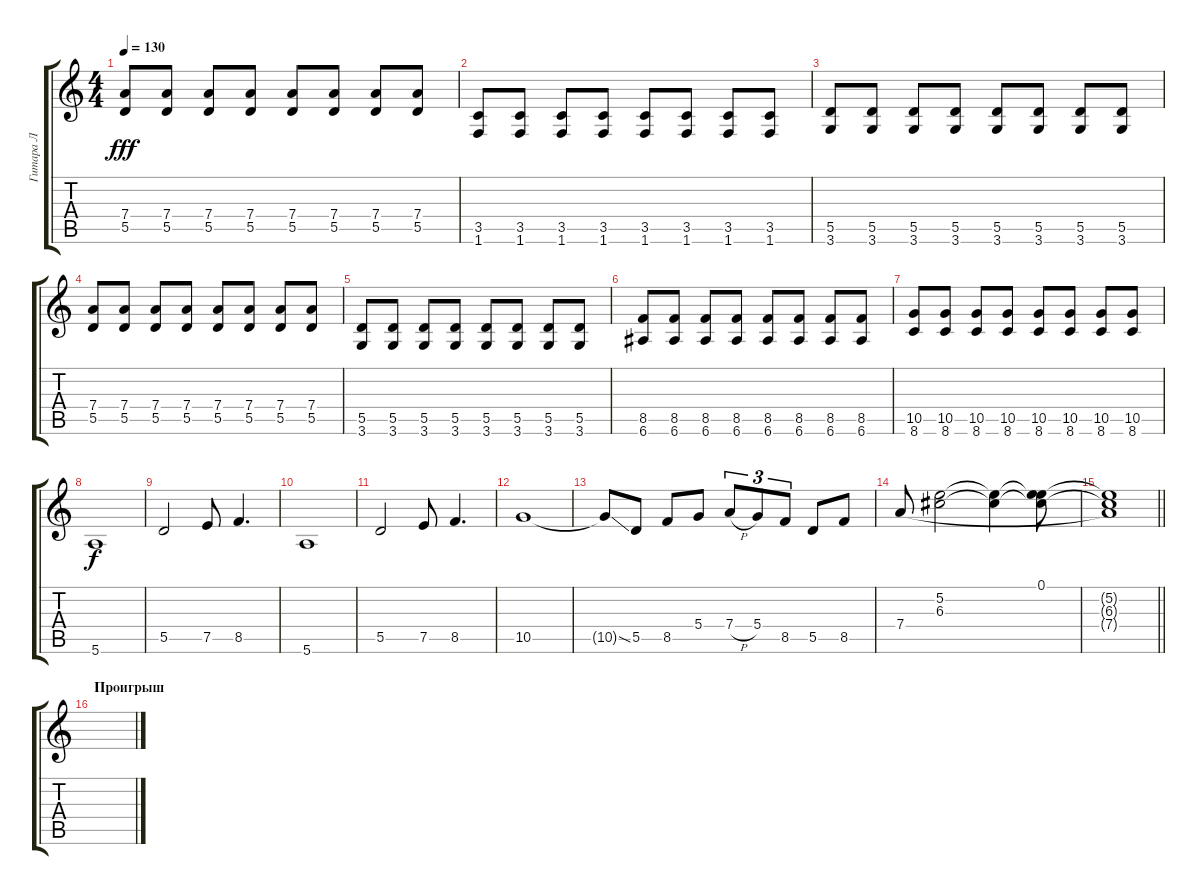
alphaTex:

\track ("Гитара Л" "Гитара Л") {instrument distortionguitar}
\staff {score tabs}
\tuning (E4 B3 G3 D3 A2 E2) {hide}
\ts (4 4)
\tempo 130
\clef g2
\ks c
(7.4 5.5).8{dy fff} (7.4 5.5).8 (7.4 5.5).8 (7.4 5.5).8 (7.4 5.5).8 (7.4 5.5).8 (7.4 5.5).8 (7.4 5.5).8 |
(3.5 1.6).8 (3.5 1.6).8 (3.5 1.6).8 (3.5 1.6).8 (3.5 1.6).8 (3.5 1.6).8 (3.5 1.6).8 (3.5 1.6).8 |
(5.5 3.6).8 (5.5 3.6).8 (5.5 3.6).8 (5.5 3.6).8 (5.5 3.6).8 (5.5 3.6).8 (5.5 3.6).8 (5.5 3.6).8 |
(7.4 5.5).8 (7.4 5.5).8 (7.4 5.5).8 (7.4 5.5).8 (7.4 5.5).8 (7.4 5.5).8 (7.4 5.5).8 (7.4 5.5).8 |
(5.5 3.6).8 (5.5 3.6).8 (5.5 3.6).8 (5.5 3.6).8 (5.5 3.6).8 (5.5 3.6).8 (5.5 3.6).8 (5.5 3.6).8 |
(8.5 6.6).8 (8.5 6.6).8 (8.5 6.6).8 (8.5 6.6).8 (8.5 6.6).8 (8.5 6.6).8 (8.5 6.6).8 (8.5 6.6).8 |
(10.5 8.6).8 (10.5 8.6).8 (10.5 8.6).8 (10.5 8.6).8 (10.5 8.6).8 (10.5 8.6).8 (10.5 8.6).8 (10.5 8.6).8 |
5.6.1{dy f volume 12} |
5.5.2 7.5.8 8.5.4{d} |
5.6.1 |
5.5.2 7.5.8 8.5.4{d} |
10.5.1 |
10.5{ss t}.8 5.5.8 8.5.8 5.4.8 7.4{h}.8{tu (3 2)} 5.4.8{tu (3 2)} 8.5.8{tu (3 2)} 5.5.8 8.5.8 |
7.4.8 (5.2 6.3).2 (5.2{t} 6.3{t}).4{volume 1} (0.1 5.2{t} 6.3{t}).8 |
\barLineRight lightlight
(5.2{t} 6.3{t} 7.4{t}).1 |
\section ("" "Проигрыш")
